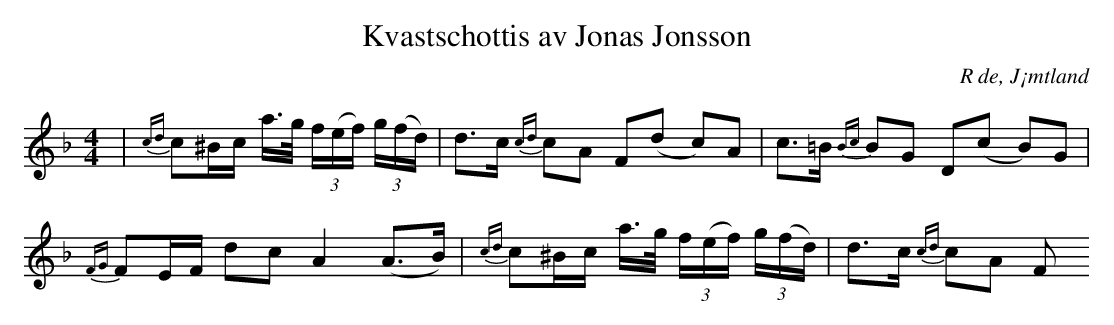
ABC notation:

X:1
T:Kvastschottis av Jonas Jonsson
O:R de, J¡mtland
M:4/4
L:1/16
K:F
| {cd}c2^Bc a>g (3f(ef) (3g(fd) | d2>c2 {cd}c2A2 F2(d2- c2)A2 | c2>=B2 {Bc}B2G2 D2(c2- B2)G2 | {FG}F2EF d2c2 A4 (A2>B2) | {cd}c2^Bc a>g (3f(ef) (3g(fd) | d2>c2 {cd}c2A2 F2
